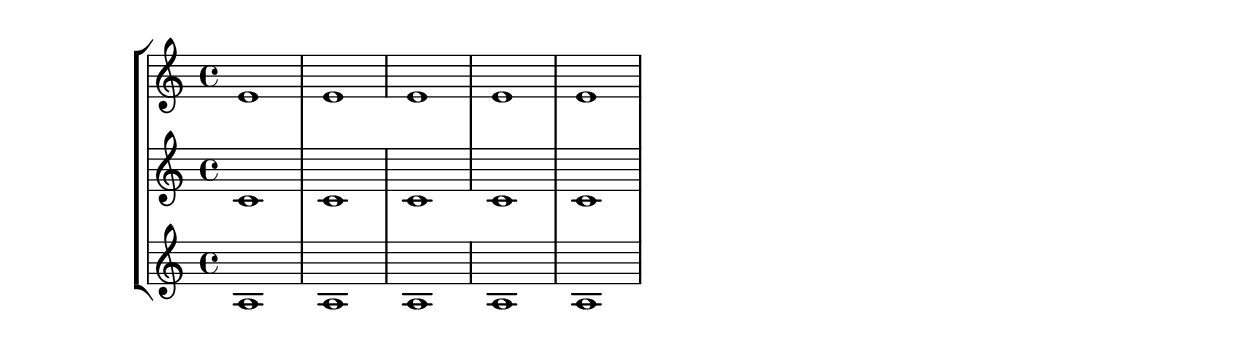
%% http://lsr.di.unimi.it/LSR/Item?id=686
%% see also http://lilypond.org/doc/v2.18/Documentation/snippets/rhythms#rhythms-removing-bar-numbers-from-a-score

\relative c' { 
  \new StaffGroup <<
    \new Staff {
      e1 | e
      \once \override Staff.BarLine.allow-span-bar = ##f
      e1 | e | e
    }
    \new Staff {
      c1 | c | c
      \once \override Staff.BarLine.allow-span-bar = ##f
      c1 | c
    }
    \new Staff {
      a1 | a | a | a | a
    }
  >>
}
